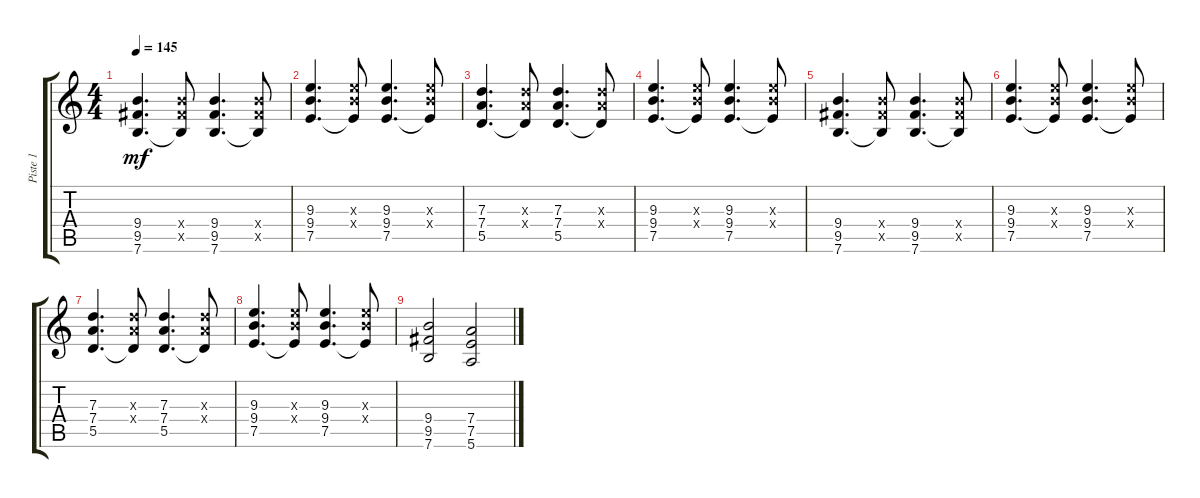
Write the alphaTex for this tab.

\track ("Piste 1" "Piste 1") {instrument overdrivenguitar}
\staff {score tabs}
\tuning (E4 B3 G3 D3 A2 E2) {hide}
\ts (4 4)
\tempo 145
\clef g2
\ks c
(9.4 9.5 7.6).4{d dy mf} (9.4{x} 9.5{x} 7.6{t}).8 (9.4 9.5 7.6).4{d} (9.4{x} 9.5{x} 7.6{t}).8 |
(9.3 9.4 7.5).4{d} (9.3{x} 9.4{x} 7.5{t}).8 (9.3 9.4 7.5).4{d} (9.3{x} 9.4{x} 7.5{t}).8 |
(7.3 7.4 5.5).4{d} (7.3{x} 7.4{x} 5.5{t}).8 (7.3 7.4 5.5).4{d} (7.3{x} 7.4{x} 5.5{t}).8 |
(9.3 9.4 7.5).4{d} (9.3{x} 9.4{x} 7.5{t}).8 (9.3 9.4 7.5).4{d} (9.3{x} 9.4{x} 7.5{t}).8 |
(9.4 9.5 7.6).4{d} (9.4{x} 9.5{x} 7.6{t}).8 (9.4 9.5 7.6).4{d} (9.4{x} 9.5{x} 7.6{t}).8 |
(9.3 9.4 7.5).4{d} (9.3{x} 9.4{x} 7.5{t}).8 (9.3 9.4 7.5).4{d} (9.3{x} 9.4{x} 7.5{t}).8 |
(7.3 7.4 5.5).4{d} (7.3{x} 7.4{x} 5.5{t}).8 (7.3 7.4 5.5).4{d} (7.3{x} 7.4{x} 5.5{t}).8 |
(9.3 9.4 7.5).4{d} (9.3{x} 9.4{x} 7.5{t}).8 (9.3 9.4 7.5).4{d} (9.3{x} 9.4{x} 7.5{t}).8 |
(9.4 9.5 7.6).2 (7.4 7.5 5.6).2
